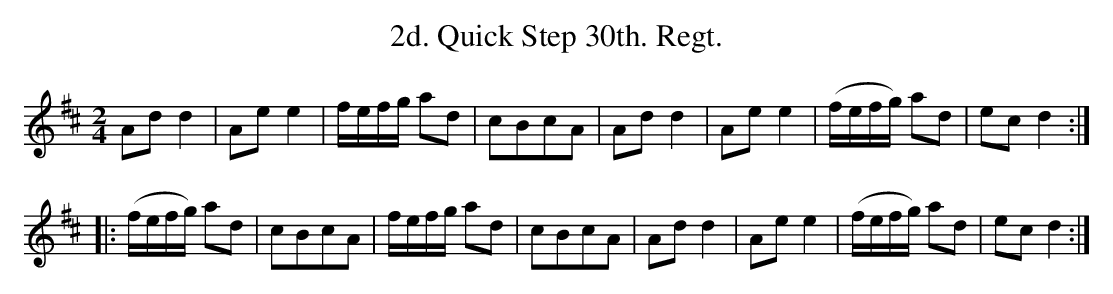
X:1
T:2d. Quick Step 30th. Regt.
M:2/4
L:1/8
K:D
Ad        d2|Aee2| f/e/f/g/  ad|cBcA |\
Ad        d2|Aee2|(f/e/f/g/) ad|ecd2:|
|:(f/e/f/g/) ad|cBcA| f/e/f/g/  ad|cBcA |\
Ad        d2|Aee2|(f/e/f/g/) ad|ecd2:|
